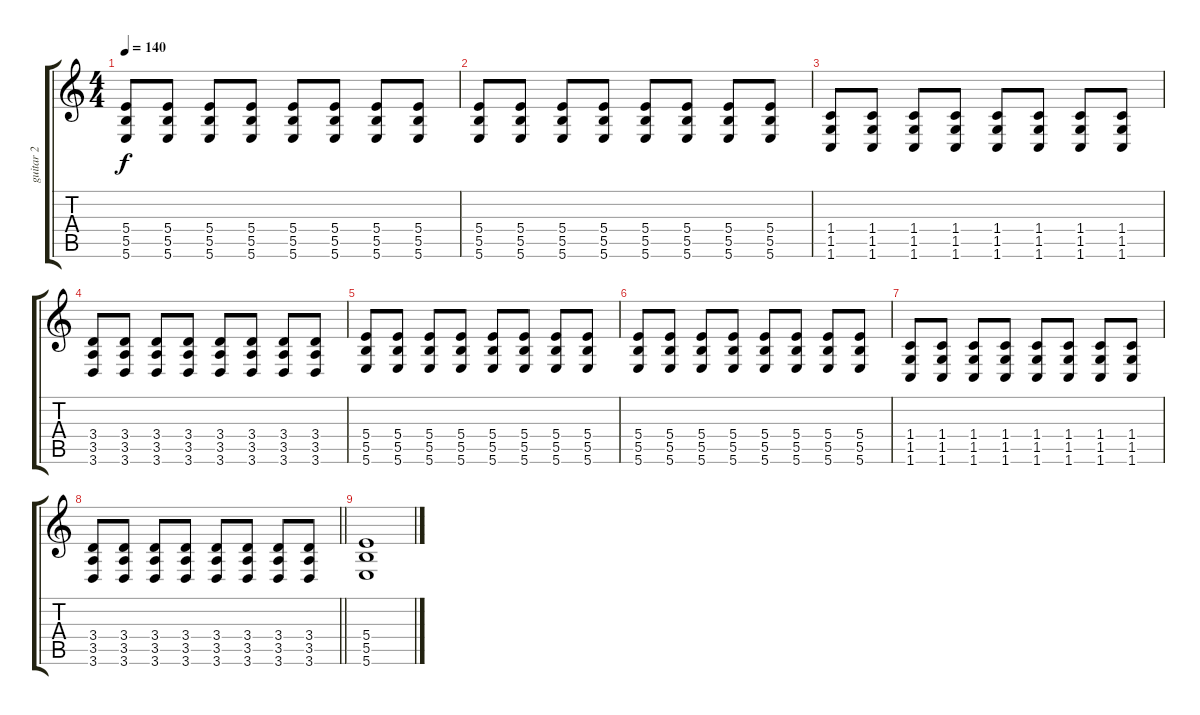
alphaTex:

\track ("guitar 2" "guitar 2") {instrument distortionguitar}
\staff {score tabs}
\tuning (Db4 Ab3 E3 B2 Gb2 B1) {hide}
\ts (4 4)
\tempo 140
\clef g2
\ks c
(5.4 5.5 5.6).8{dy f} (5.4 5.5 5.6).8 (5.4 5.5 5.6).8 (5.4 5.5 5.6).8 (5.4 5.5 5.6).8 (5.4 5.5 5.6).8 (5.4 5.5 5.6).8 (5.4 5.5 5.6).8 |
(5.4 5.5 5.6).8 (5.4 5.5 5.6).8 (5.4 5.5 5.6).8 (5.4 5.5 5.6).8 (5.4 5.5 5.6).8 (5.4 5.5 5.6).8 (5.4 5.5 5.6).8 (5.4 5.5 5.6).8 |
(1.4 1.5 1.6).8 (1.4 1.5 1.6).8 (1.4 1.5 1.6).8 (1.4 1.5 1.6).8 (1.4 1.5 1.6).8 (1.4 1.5 1.6).8 (1.4 1.5 1.6).8 (1.4 1.5 1.6).8 |
(3.4 3.5 3.6).8 (3.4 3.5 3.6).8 (3.4 3.5 3.6).8 (3.4 3.5 3.6).8 (3.4 3.5 3.6).8 (3.4 3.5 3.6).8 (3.4 3.5 3.6).8 (3.4 3.5 3.6).8 |
(5.4 5.5 5.6).8 (5.4 5.5 5.6).8 (5.4 5.5 5.6).8 (5.4 5.5 5.6).8 (5.4 5.5 5.6).8 (5.4 5.5 5.6).8 (5.4 5.5 5.6).8 (5.4 5.5 5.6).8 |
(5.4 5.5 5.6).8 (5.4 5.5 5.6).8 (5.4 5.5 5.6).8 (5.4 5.5 5.6).8 (5.4 5.5 5.6).8 (5.4 5.5 5.6).8 (5.4 5.5 5.6).8 (5.4 5.5 5.6).8 |
(1.4 1.5 1.6).8 (1.4 1.5 1.6).8 (1.4 1.5 1.6).8 (1.4 1.5 1.6).8 (1.4 1.5 1.6).8 (1.4 1.5 1.6).8 (1.4 1.5 1.6).8 (1.4 1.5 1.6).8 |
\barLineRight lightlight
(3.4 3.5 3.6).8 (3.4 3.5 3.6).8 (3.4 3.5 3.6).8 (3.4 3.5 3.6).8 (3.4 3.5 3.6).8 (3.4 3.5 3.6).8 (3.4 3.5 3.6).8 (3.4 3.5 3.6).8 |
(5.4 5.5 5.6).1
